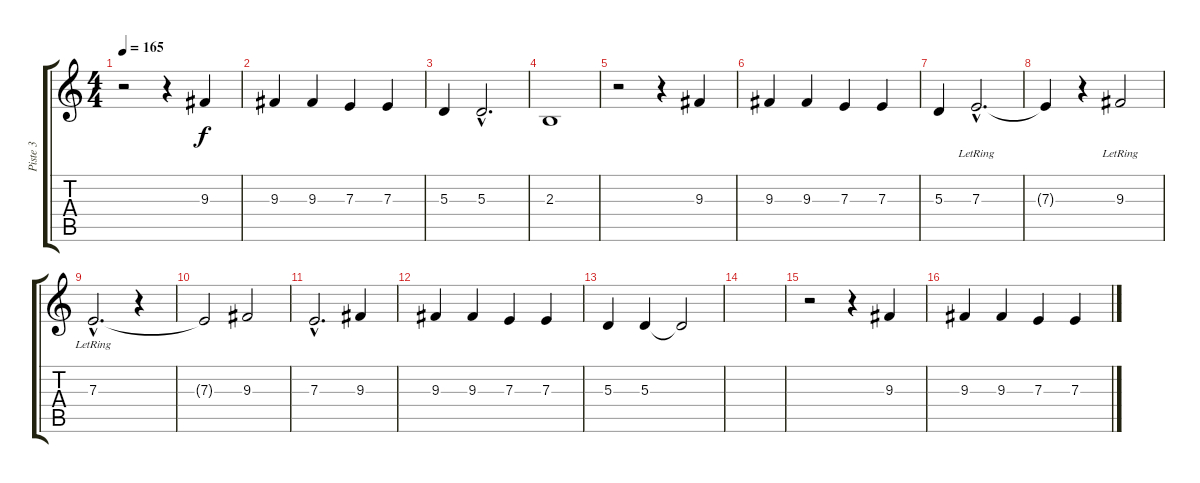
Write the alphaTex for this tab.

\track ("Piste 3" "Piste 3") {instrument ocarina}
\staff {score tabs}
\tuning (E4 D4 A3 D3 A2 D2) {hide}
\ts (4 4)
\tempo 165
\clef g2
\ks c
r.2{dy f} r.4 9.3.4 |
9.3.4 9.3.4 7.3.4 7.3.4 |
5.3.4 5.3{hac}.2{d} |
2.3.1 |
r.2 r.4 9.3.4 |
9.3.4 9.3.4 7.3.4 7.3.4 |
5.3.4 7.3{hac lr}.2{d} |
7.3{t}.4 r.4 9.3{lr}.2 |
7.3{hac lr}.2{d} r.4 |
7.3{t}.2 9.3.2 |
7.3{hac}.2{d} 9.3.4 |
9.3.4 9.3.4 7.3.4 7.3.4 |
5.3.4 5.3.4 5.3{t}.2 |
|
r.2 r.4 9.3.4 |
9.3.4 9.3.4 7.3.4 7.3.4
